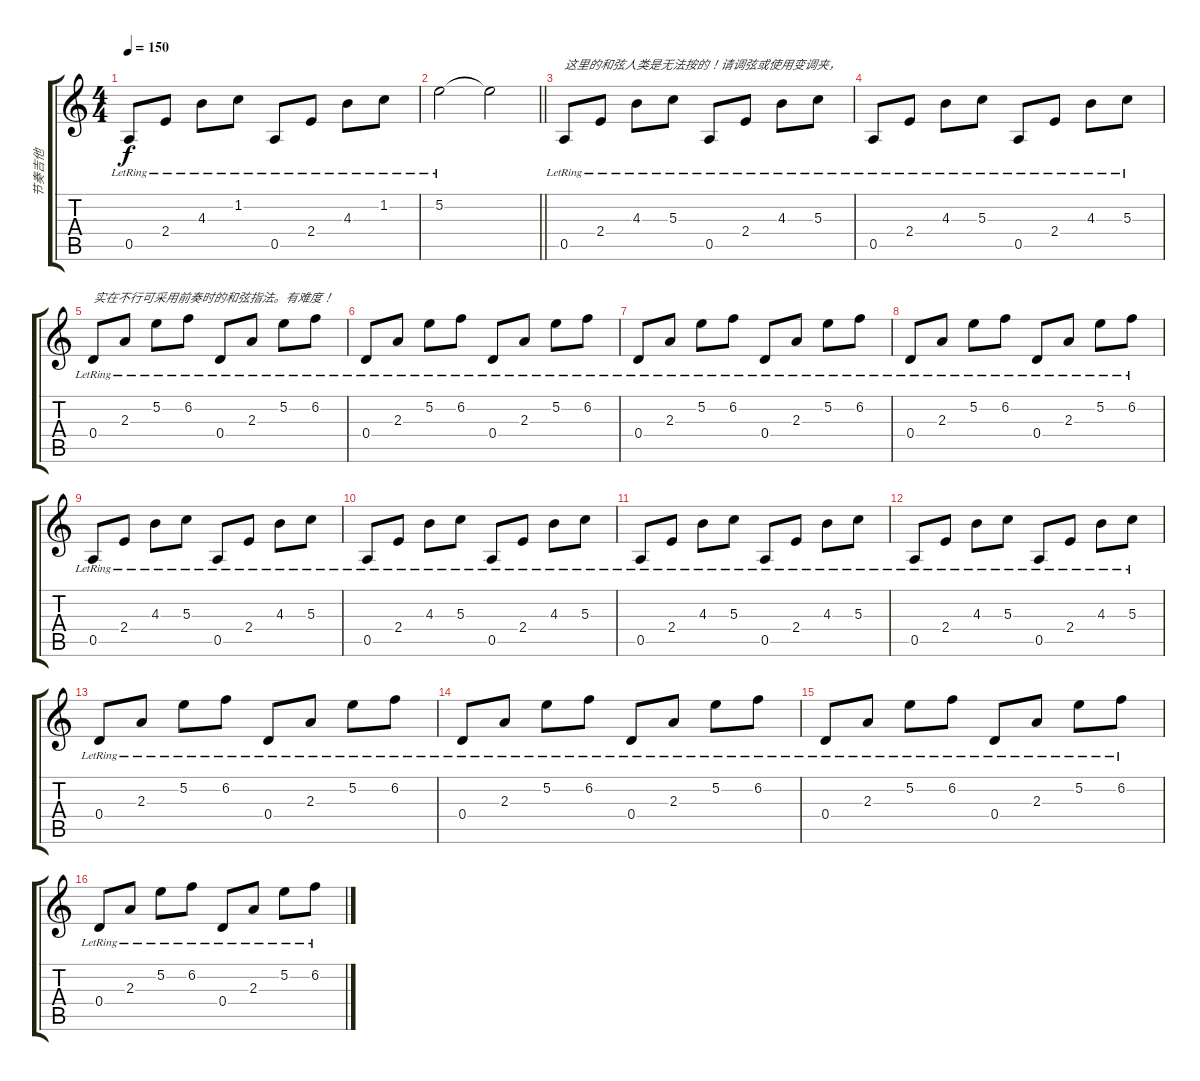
\track ("节奏吉他" "节奏吉他") {instrument overdrivenguitar}
\staff {score tabs}
\tuning (E4 B3 G3 D3 A2 E2) {hide}
\ts (4 4)
\tempo 150
\clef g2
\ks c
0.5{lr}.8{dy f} 2.4{lr}.8 4.3{lr}.8 1.2{lr}.8 0.5{lr}.8 2.4{lr}.8 4.3{lr}.8 1.2{lr}.8 |
\barLineRight lightlight
5.2{lr}.2 5.2{t}.2 |
0.5{lr}.8{txt "这里的和弦人类是无法按的！请调弦或使用变调夹，"} 2.4{lr}.8 4.3{lr}.8 5.3{lr}.8 0.5{lr}.8 2.4{lr}.8 4.3{lr}.8 5.3{lr}.8 |
0.5{lr}.8 2.4{lr}.8 4.3{lr}.8 5.3{lr}.8 0.5{lr}.8 2.4{lr}.8 4.3{lr}.8 5.3{lr}.8 |
0.4{lr}.8{txt "实在不行可采用前奏时的和弦指法。有难度！"} 2.3{lr}.8 5.2{lr}.8 6.2{lr}.8 0.4{lr}.8 2.3{lr}.8 5.2{lr}.8 6.2{lr}.8 |
0.4{lr}.8 2.3{lr}.8 5.2{lr}.8 6.2{lr}.8 0.4{lr}.8 2.3{lr}.8 5.2{lr}.8 6.2{lr}.8 |
0.4{lr}.8 2.3{lr}.8 5.2{lr}.8 6.2{lr}.8 0.4{lr}.8 2.3{lr}.8 5.2{lr}.8 6.2{lr}.8 |
0.4{lr}.8 2.3{lr}.8 5.2{lr}.8 6.2{lr}.8 0.4{lr}.8 2.3{lr}.8 5.2{lr}.8 6.2{lr}.8 |
0.5{lr}.8 2.4{lr}.8 4.3{lr}.8 5.3{lr}.8 0.5{lr}.8 2.4{lr}.8 4.3{lr}.8 5.3{lr}.8 |
0.5{lr}.8 2.4{lr}.8 4.3{lr}.8 5.3{lr}.8 0.5{lr}.8 2.4{lr}.8 4.3{lr}.8 5.3{lr}.8 |
0.5{lr}.8 2.4{lr}.8 4.3{lr}.8 5.3{lr}.8 0.5{lr}.8 2.4{lr}.8 4.3{lr}.8 5.3{lr}.8 |
0.5{lr}.8 2.4{lr}.8 4.3{lr}.8 5.3{lr}.8 0.5{lr}.8 2.4{lr}.8 4.3{lr}.8 5.3{lr}.8 |
0.4{lr}.8 2.3{lr}.8 5.2{lr}.8 6.2{lr}.8 0.4{lr}.8 2.3{lr}.8 5.2{lr}.8 6.2{lr}.8 |
0.4{lr}.8 2.3{lr}.8 5.2{lr}.8 6.2{lr}.8 0.4{lr}.8 2.3{lr}.8 5.2{lr}.8 6.2{lr}.8 |
0.4{lr}.8 2.3{lr}.8 5.2{lr}.8 6.2{lr}.8 0.4{lr}.8 2.3{lr}.8 5.2{lr}.8 6.2{lr}.8 |
0.4{lr}.8 2.3{lr}.8 5.2{lr}.8 6.2{lr}.8 0.4{lr}.8 2.3{lr}.8 5.2{lr}.8 6.2{lr}.8
